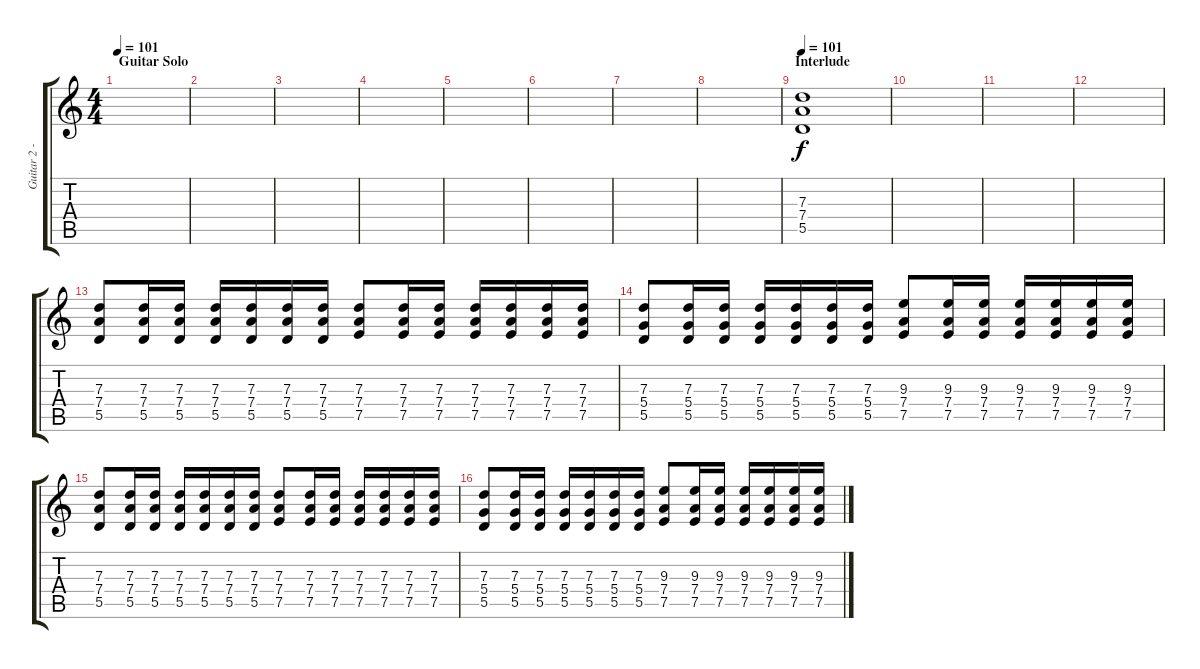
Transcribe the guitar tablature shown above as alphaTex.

\track ("Guitar 2 - Overdrive" "Guitar 2 -") {instrument overdrivenguitar}
\staff {score tabs}
\tuning (E4 B3 G3 D3 A2 E2) {hide}
\ts (4 4)
\section ("" "Guitar Solo")
\tempo 101
\clef g2
\ks c
|
|
|
|
|
|
|
|
\section ("" "Interlude")
\tempo 101
(7.3 7.4 5.5).1 |
|
|
|
(7.3 7.4 5.5).8 (7.3 7.4 5.5).16 (7.3 7.4 5.5).16 (7.3 7.4 5.5).16 (7.3 7.4 5.5).16 (7.3 7.4 5.5).16 (7.3 7.4 5.5).16 (7.3 7.4 7.5).8 (7.3 7.4 7.5).16 (7.3 7.4 7.5).16 (7.3 7.4 7.5).16 (7.3 7.4 7.5).16 (7.3 7.4 7.5).16 (7.3 7.4 7.5).16 |
(7.3 5.4 5.5).8 (7.3 5.4 5.5).16 (7.3 5.4 5.5).16 (7.3 5.4 5.5).16 (7.3 5.4 5.5).16 (7.3 5.4 5.5).16 (7.3 5.4 5.5).16 (9.3 7.4 7.5).8 (9.3 7.4 7.5).16 (9.3 7.4 7.5).16 (9.3 7.4 7.5).16 (9.3 7.4 7.5).16 (9.3 7.4 7.5).16 (9.3 7.4 7.5).16 |
(7.3 7.4 5.5).8 (7.3 7.4 5.5).16 (7.3 7.4 5.5).16 (7.3 7.4 5.5).16 (7.3 7.4 5.5).16 (7.3 7.4 5.5).16 (7.3 7.4 5.5).16 (7.3 7.4 7.5).8 (7.3 7.4 7.5).16 (7.3 7.4 7.5).16 (7.3 7.4 7.5).16 (7.3 7.4 7.5).16 (7.3 7.4 7.5).16 (7.3 7.4 7.5).16 |
(7.3 5.4 5.5).8 (7.3 5.4 5.5).16 (7.3 5.4 5.5).16 (7.3 5.4 5.5).16 (7.3 5.4 5.5).16 (7.3 5.4 5.5).16 (7.3 5.4 5.5).16 (9.3 7.4 7.5).8 (9.3 7.4 7.5).16 (9.3 7.4 7.5).16 (9.3 7.4 7.5).16 (9.3 7.4 7.5).16 (9.3 7.4 7.5).16 (9.3 7.4 7.5).16
